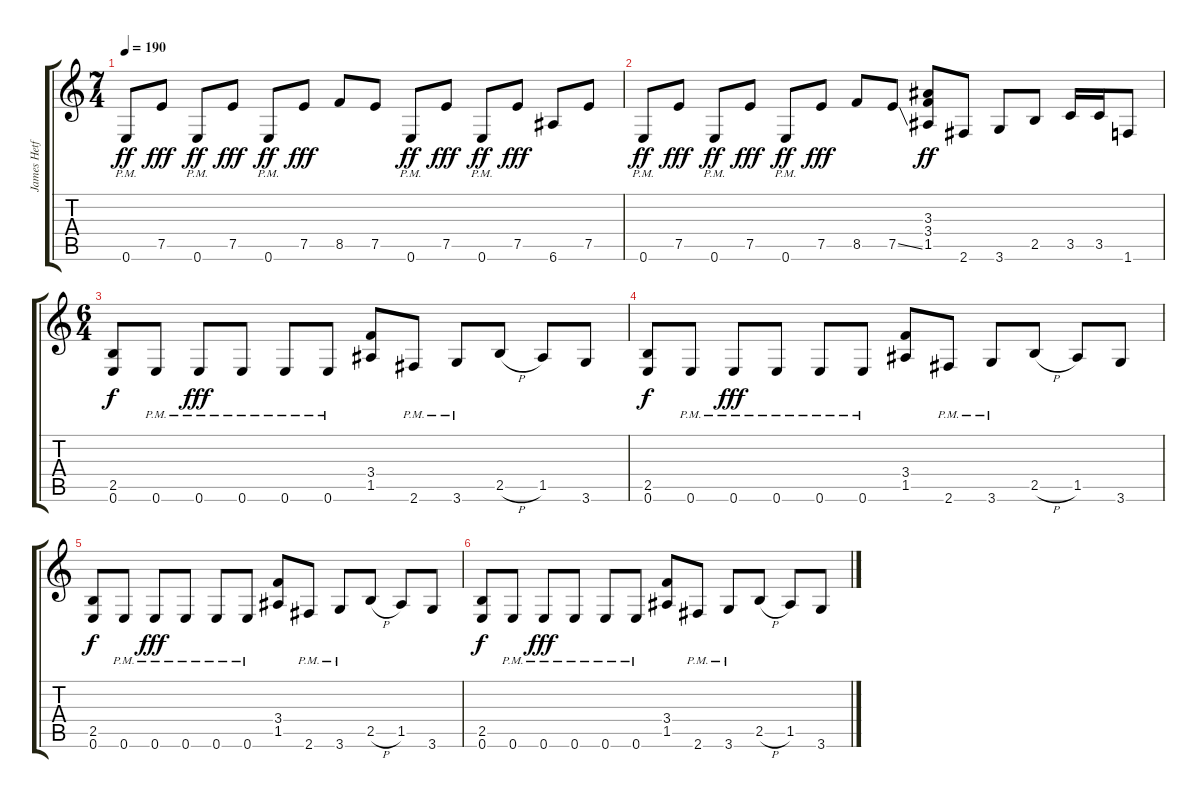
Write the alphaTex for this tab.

\track ("James Hetfield (Guitar I)" "James Hetf") {instrument distortionguitar}
\staff {score tabs}
\tuning (E4 B3 G3 D3 A2 E2) {hide}
\ts (7 4)
\tempo 190
\clef g2
\ks c
0.6{pm}.8{dy ff} 7.5.8{dy fff} 0.6{pm}.8{dy ff} 7.5.8{dy fff} 0.6{pm}.8{dy ff} 7.5.8{dy fff} 8.5.8 7.5.8 0.6{pm}.8{dy ff} 7.5.8{dy fff} 0.6{pm}.8{dy ff} 7.5.8{dy fff} 6.6.8 7.5.8 |
0.6{pm}.8{dy ff} 7.5.8{dy fff} 0.6{pm}.8{dy ff} 7.5.8{dy fff} 0.6{pm}.8{dy ff} 7.5.8{dy fff} 8.5.8 7.5{ss}.8 (3.3 3.4 1.5).8{dy ff} 2.6.8 3.6.8 2.5.8 3.5.16 3.5.16 1.6.8 |
\ts (6 4)
(2.5 0.6).8{dy f} 0.6{pm}.8 0.6{pm}.8{dy fff} 0.6{pm}.8 0.6{pm}.8 0.6{pm}.8 (3.4 1.5).8 2.6{pm}.8 3.6{pm}.8 2.5{h}.8 1.5.8 3.6.8 |
(2.5 0.6).8{dy f} 0.6{pm}.8 0.6{pm}.8{dy fff} 0.6{pm}.8 0.6{pm}.8 0.6{pm}.8 (3.4 1.5).8 2.6{pm}.8 3.6{pm}.8 2.5{h}.8 1.5.8 3.6.8 |
(2.5 0.6).8{dy f} 0.6{pm}.8 0.6{pm}.8{dy fff} 0.6{pm}.8 0.6{pm}.8 0.6{pm}.8 (3.4 1.5).8 2.6{pm}.8 3.6{pm}.8 2.5{h}.8 1.5.8 3.6.8 |
(2.5 0.6).8{dy f} 0.6{pm}.8 0.6{pm}.8{dy fff} 0.6{pm}.8 0.6{pm}.8 0.6{pm}.8 (3.4 1.5).8 2.6{pm}.8 3.6{pm}.8 2.5{h}.8 1.5.8 3.6.8
